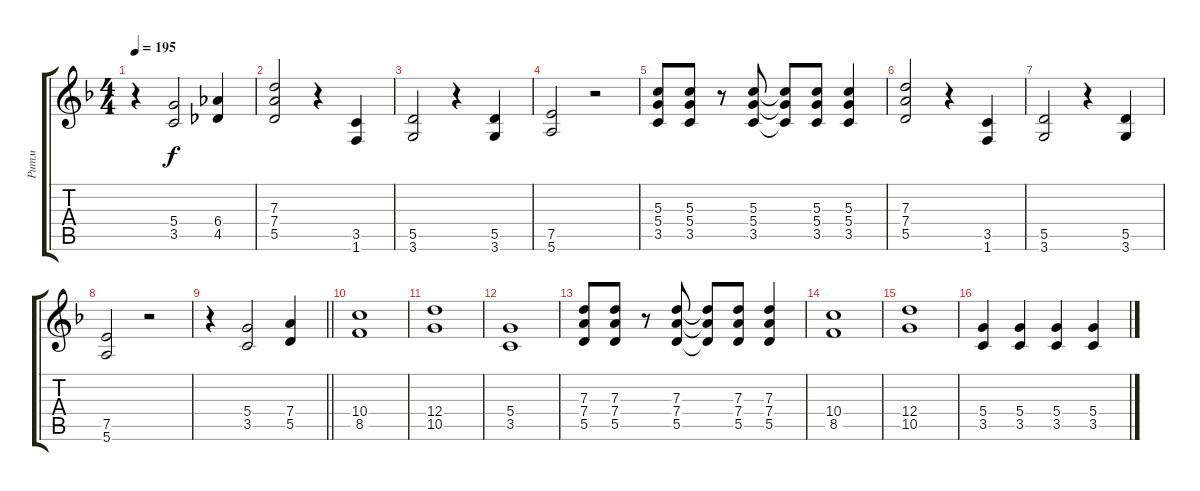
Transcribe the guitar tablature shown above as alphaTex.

\track ("Ритм" "Ритм") {instrument distortionguitar}
\staff {score tabs}
\tuning (E4 B3 G3 D3 A2 E2) {hide}
\ts (4 4)
\tempo 195
\clef g2
\ks f
r.4{dy f} (5.4 3.5).2 (6.4 4.5).4 |
(7.3 7.4 5.5).2 r.4 (3.5 1.6).4 |
(5.5 3.6).2 r.4 (5.5 3.6).4 |
(7.5 5.6).2 r.2 |
(5.3 5.4 3.5).8 (5.3 5.4 3.5).8 r.8 (5.3 5.4 3.5).8 (5.3{t} 5.4{t} 3.5{t}).8 (5.3 5.4 3.5).8 (5.3 5.4 3.5).4 |
(7.3 7.4 5.5).2 r.4 (3.5 1.6).4 |
(5.5 3.6).2 r.4 (5.5 3.6).4 |
(7.5 5.6).2 r.2 |
\barLineRight lightlight
r.4 (5.4 3.5).2 (7.4 5.5).4 |
(10.4 8.5).1 |
(12.4 10.5).1 |
(5.4 3.5).1 |
(7.3 7.4 5.5).8 (7.3 7.4 5.5).8 r.8 (7.3 7.4 5.5).8 (7.3{t} 7.4{t} 5.5{t}).8 (7.3 7.4 5.5).8 (7.3 7.4 5.5).4 |
(10.4 8.5).1 |
(12.4 10.5).1 |
(5.4 3.5).4 (5.4 3.5).4 (5.4 3.5).4 (5.4 3.5).4
